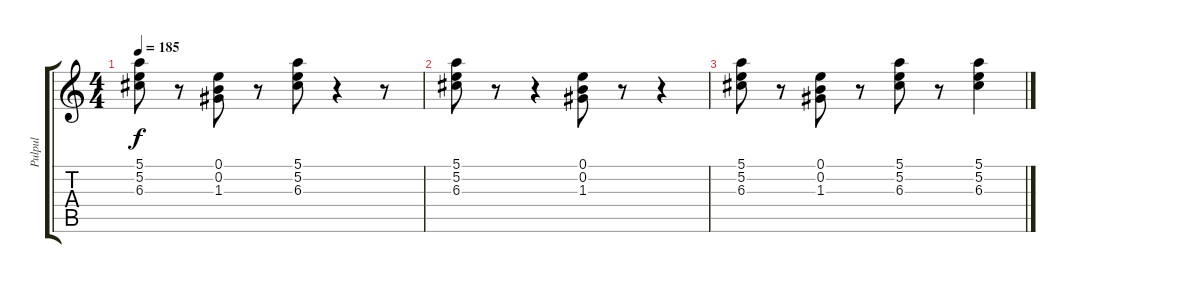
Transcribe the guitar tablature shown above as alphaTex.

\track ("Pulpul" "Pulpul") {instrument electricguitarclean}
\staff {score tabs}
\tuning (E4 B3 G3 D3 A2 E2) {hide}
\ts (4 4)
\tempo 185
\clef g2
\ks c
(5.1 5.2 6.3).8{dy f} r.8 (0.1 0.2 1.3).8 r.8 (5.1 5.2 6.3).8 r.4 r.8 |
(5.1 5.2 6.3).8 r.8 r.4 (0.1 0.2 1.3).8 r.8 r.4 |
(5.1 5.2 6.3).8 r.8 (0.1 0.2 1.3).8 r.8 (5.1 5.2 6.3).8 r.8 (5.1 5.2 6.3).4
